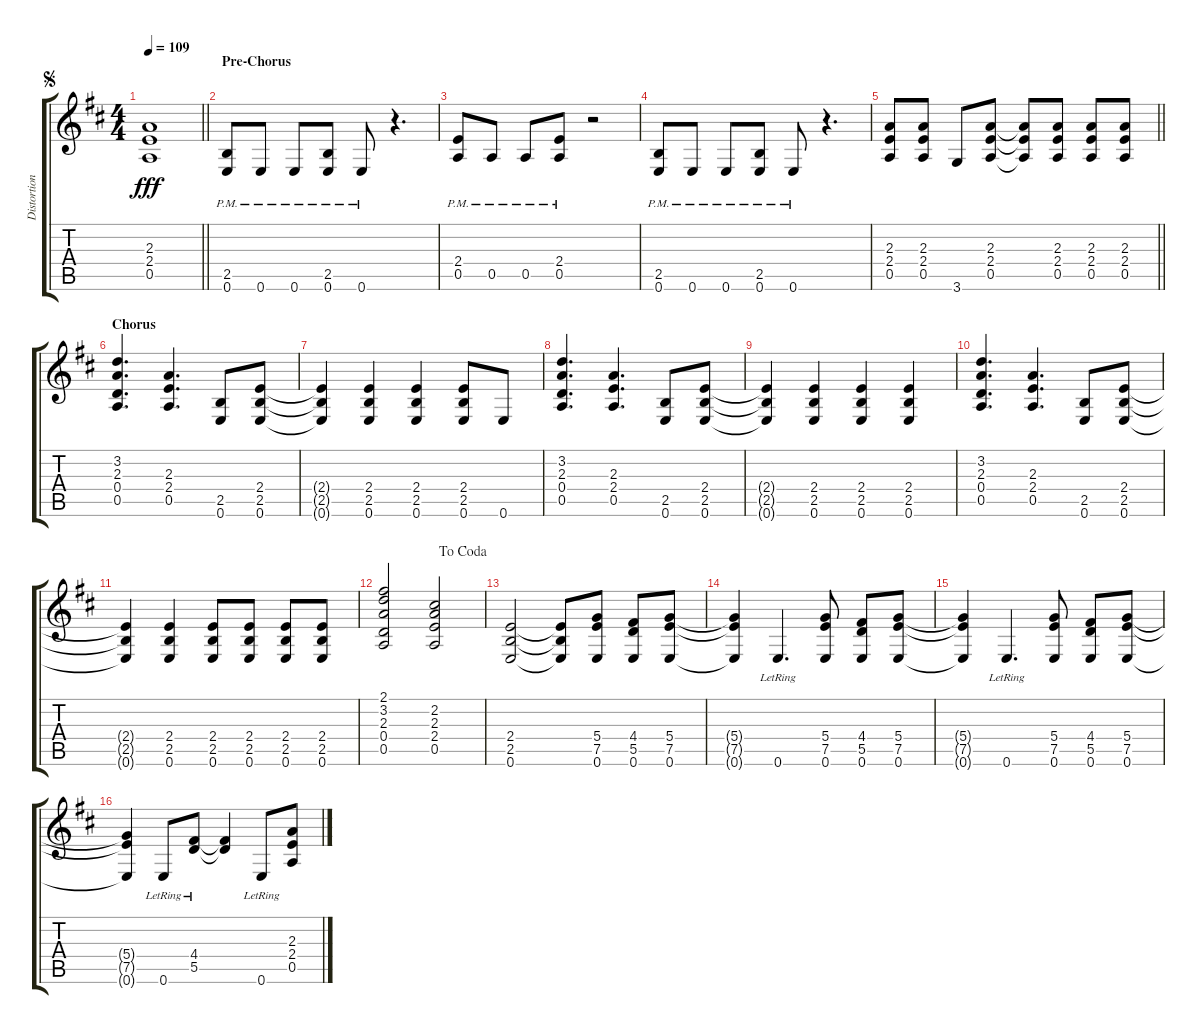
\track ("Distortion Guitar - Right" "Distortion") {instrument distortionguitar}
\staff {score tabs}
\tuning (E4 B3 G3 D3 A2 E2) {hide}
\ts (4 4)
\jump segno
\tempo 109
\clef g2
\barLineRight lightlight
\ks d
(2.3{t} 2.4{t} 0.5{t}).1{dy fff} |
\section ("" "Pre-Chorus")
(2.5{pm} 0.6{pm}).8 0.6{pm}.8 0.6{pm}.8 (2.5{pm} 0.6{pm}).8 0.6{pm}.8 r.4{d} |
(2.4{pm} 0.5{pm}).8 0.5{pm}.8 0.5{pm}.8 (2.4{pm} 0.5{pm}).8 r.2 |
(2.5{pm} 0.6{pm}).8 0.6{pm}.8 0.6{pm}.8 (2.5{pm} 0.6{pm}).8 0.6{pm}.8 r.4{d} |
\barLineRight lightlight
(2.3 2.4 0.5).8 (2.3 2.4 0.5).8 3.6.8 (2.3 2.4 0.5).8 (2.3{t} 2.4{t} 0.5{t}).8 (2.3 2.4 0.5).8 (2.3 2.4 0.5).8 (2.3 2.4 0.5).8 |
\section ("" "Chorus")
(3.2 2.3 0.4 0.5).4{d} (2.3 2.4 0.5).4{d} (2.5 0.6).8 (2.4 2.5 0.6).8 |
(2.4{t} 2.5{t} 0.6{t}).4 (2.4 2.5 0.6).4 (2.4 2.5 0.6).4 (2.4 2.5 0.6).8 0.6.8 |
(3.2 2.3 0.4 0.5).4{d} (2.3 2.4 0.5).4{d} (2.5 0.6).8 (2.4 2.5 0.6).8 |
(2.4{t} 2.5{t} 0.6{t}).4 (2.4 2.5 0.6).4 (2.4 2.5 0.6).4 (2.4 2.5 0.6).4 |
(3.2 2.3 0.4 0.5).4{d} (2.3 2.4 0.5).4{d} (2.5 0.6).8 (2.4 2.5 0.6).8 |
(2.4{t} 2.5{t} 0.6{t}).4 (2.4 2.5 0.6).4 (2.4 2.5 0.6).8 (2.4 2.5 0.6).8 (2.4 2.5 0.6).8 (2.4 2.5 0.6).8 |
\jump dacoda
(2.1 3.2 2.3 0.4 0.5).2 (2.2 2.3 2.4 0.5).2 |
(2.4 2.5 0.6).2 (2.4{t} 2.5{t} 0.6{t}).8 (5.4 7.5 0.6).8 (4.4 5.5 0.6).8 (5.4 7.5 0.6).8 |
(5.4{t} 7.5{t} 0.6{t}).4 0.6{lr}.4{d} (5.4 7.5 0.6).8 (4.4 5.5 0.6).8 (5.4 7.5 0.6).8 |
(5.4{t} 7.5{t} 0.6{t}).4 0.6{lr}.4{d} (5.4 7.5 0.6).8 (4.4 5.5 0.6).8 (5.4 7.5 0.6).8 |
(5.4{t} 7.5{t} 0.6{t}).4 0.6{lr}.8 (4.4{lr} 5.5{lr}).8 (4.4{t} 5.5{t}).4 0.6{lr}.8 (2.3 2.4 0.5).8
